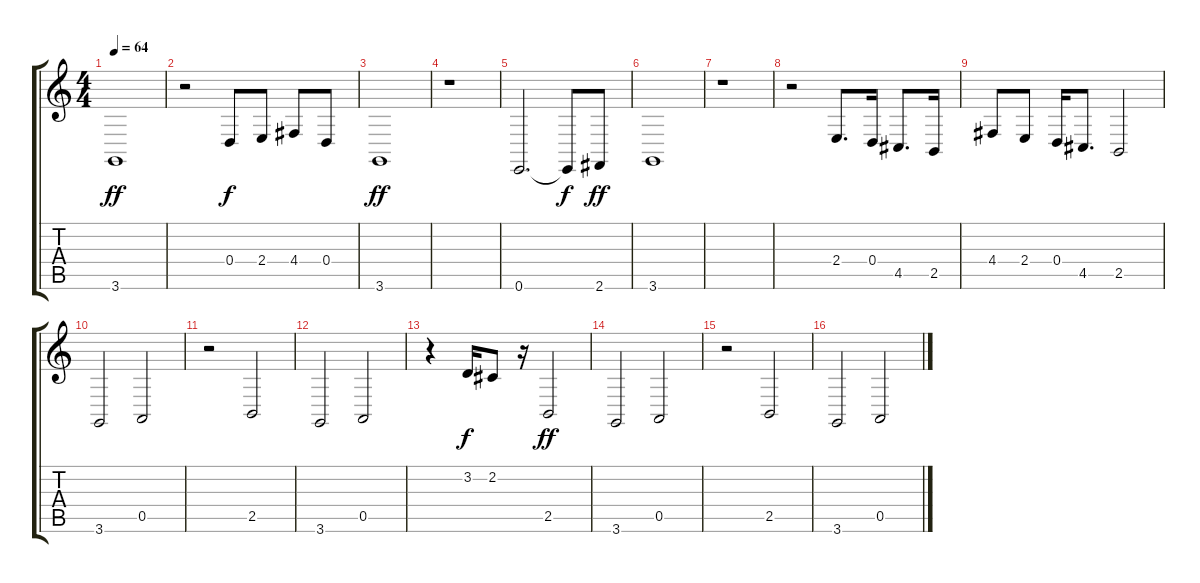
\track "" {instrument cello}
\staff {score tabs}
\tuning (E4 B3 G3 D3 A2 E2) {hide}
\ts (4 4)
\tempo 64
\clef g2
\ks c
3.6.1{dy ff} |
r.2 0.4.8{dy f} 2.4.8 4.4.8 0.4.8 |
3.6.1{dy ff} |
r.1 |
0.6.2{d} 0.6{t}.8{dy f} 2.6.8{dy ff} |
3.6.1 |
r.1 |
r.2 2.4.8{d} 0.4.16 4.5.8{d} 2.5.16 |
4.4.8 2.4.8 0.4.16 4.5.8{d} 2.5.2 |
3.6.2 0.5.2 |
r.2 2.5.2 |
3.6.2 0.5.2 |
r.4 3.2.16{dy f} 2.2.8 r.16 2.5.2{dy ff} |
3.6.2 0.5.2 |
r.2 2.5.2 |
3.6.2 0.5.2
